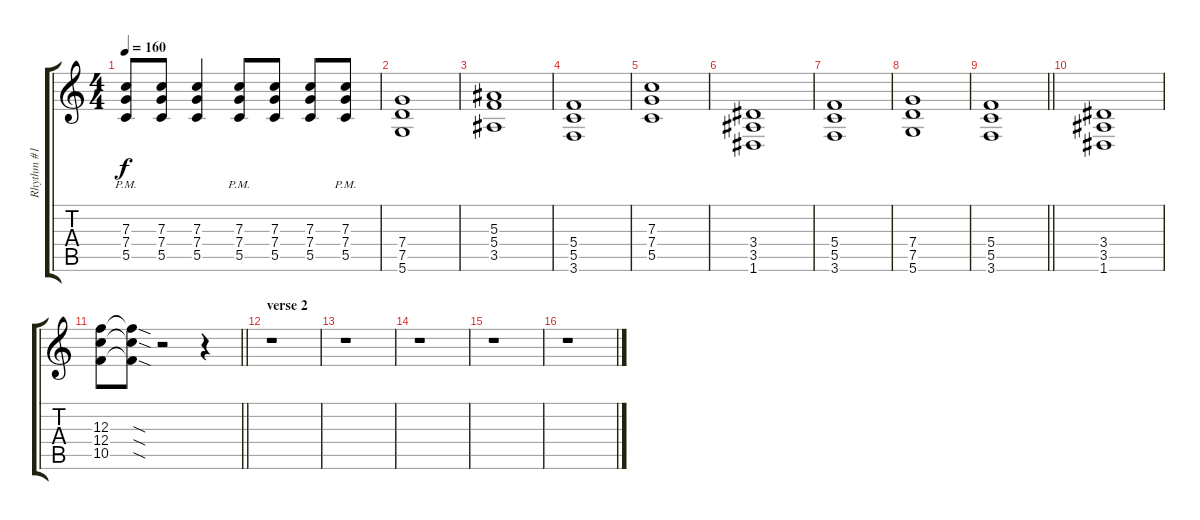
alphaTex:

\track ("Rhythm #1" "Rhythm #1") {instrument distortionguitar}
\staff {score tabs}
\tuning (D4 A3 F3 C3 G2 D2) {hide}
\ts (4 4)
\tempo 160
\clef g2
\ks aminor
(7.3{pm} 7.4{pm} 5.5{pm}).8{dy f} (7.3 7.4 5.5).8 (7.3 7.4 5.5).4 (7.3{pm} 7.4{pm} 5.5{pm}).8 (7.3 7.4 5.5).8 (7.3 7.4 5.5).8 (7.3{pm} 7.4{pm} 5.5{pm}).8 |
(7.4 7.5 5.6).1 |
(5.3 5.4 3.5).1 |
(5.4 5.5 3.6).1 |
(7.3 7.4 5.5).1 |
(3.4 3.5 1.6).1 |
(5.4 5.5 3.6).1 |
(7.4 7.5 5.6).1 |
\barLineRight lightlight
(5.4 5.5 3.6).1 |
(3.4 3.5 1.6).1 |
\barLineRight lightlight
(12.3 12.4 10.5).8 (12.3{sod t} 12.4{sod t} 10.5{sod t}).8 r.2 r.4 |
\section ("" "verse 2")
r.1 |
r.1 |
r.1 |
r.1 |
r.1
